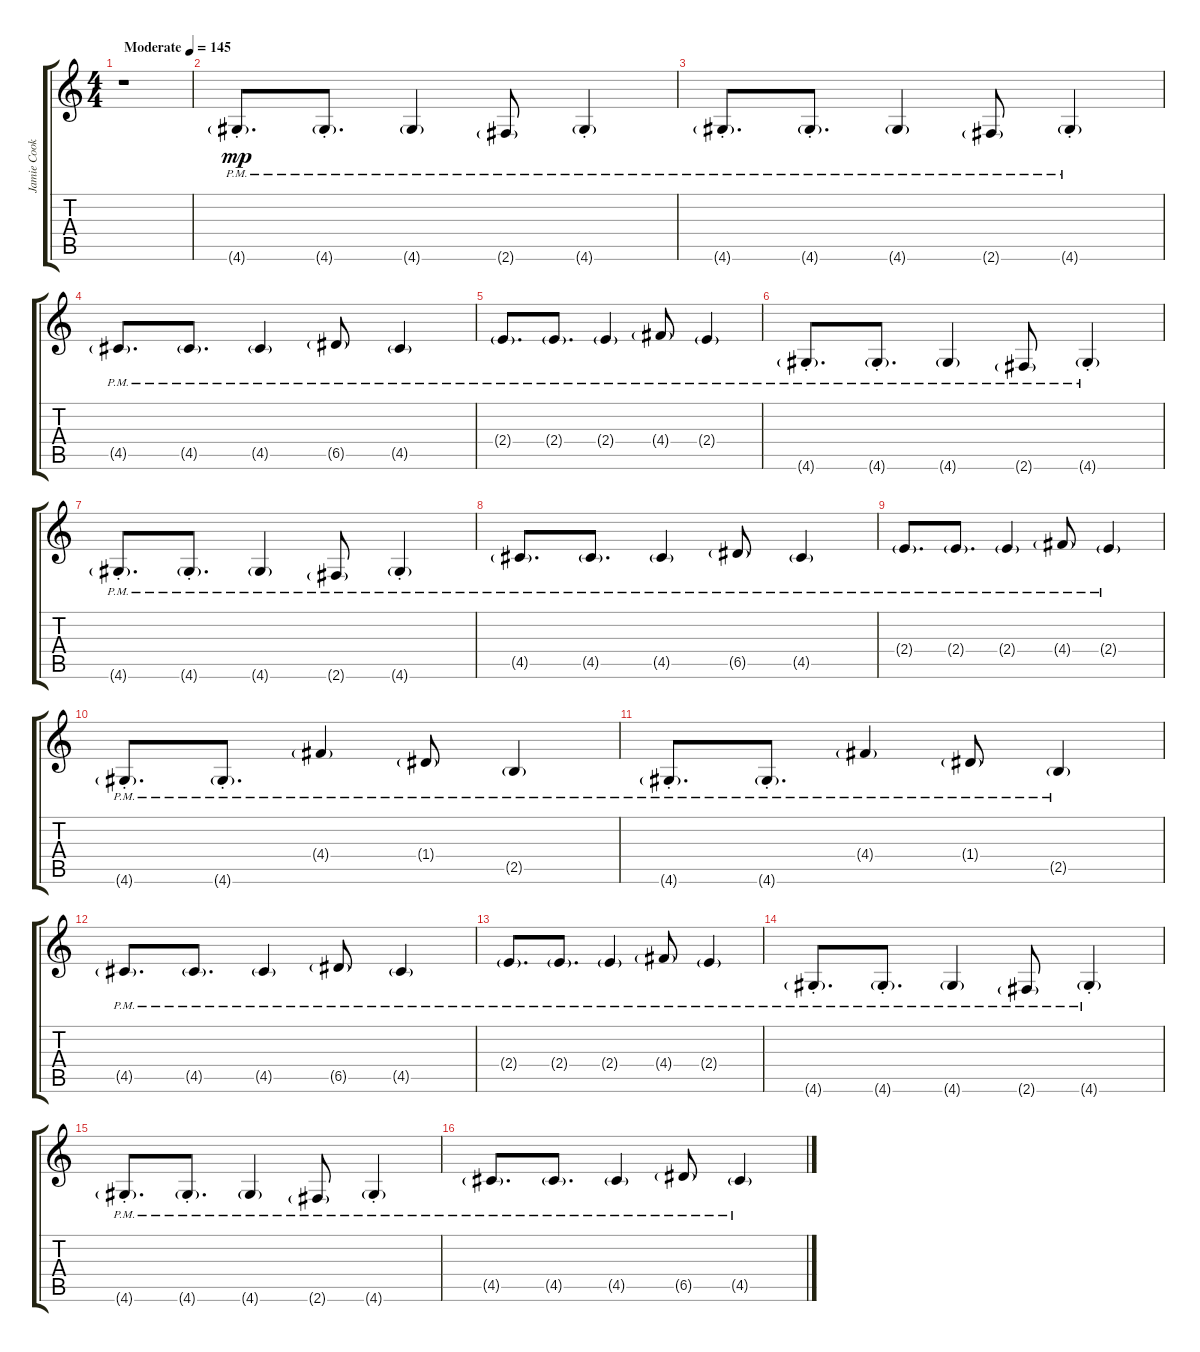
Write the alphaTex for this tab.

\track ("Jamie Cook - Rhythm" "Jamie Cook") {instrument overdrivenguitar}
\staff {score tabs}
\tuning (E4 B3 G3 D3 A2 E2) {hide}
\ts (4 4)
\tempo (145 "Moderate")
\clef g2
\ks c
r.1{dy mp instrument overdrivenguitar} |
4.6{g pm st}.8{d volume 6 instrument overdrivenguitar} 4.6{g pm st}.8{d} 4.6{g pm}.4 2.6{g pm}.8 4.6{g pm st}.4 |
4.6{g pm st}.8{d} 4.6{g pm st}.8{d} 4.6{g pm}.4 2.6{g pm}.8 4.6{g pm st}.4 |
4.5{g pm}.8{d} 4.5{g pm}.8{d} 4.5{g pm}.4 6.5{g pm}.8 4.5{g pm}.4 |
2.4{g pm}.8{d} 2.4{g pm}.8{d} 2.4{g pm}.4 4.4{g pm}.8 2.4{g pm}.4 |
4.6{g pm st}.8{d} 4.6{g pm st}.8{d} 4.6{g pm}.4 2.6{g pm}.8 4.6{g pm st}.4 |
4.6{g pm st}.8{d} 4.6{g pm st}.8{d} 4.6{g pm}.4 2.6{g pm}.8 4.6{g pm st}.4 |
4.5{g pm}.8{d} 4.5{g pm}.8{d} 4.5{g pm}.4 6.5{g pm}.8 4.5{g pm}.4 |
2.4{g pm}.8{d} 2.4{g pm}.8{d} 2.4{g pm}.4 4.4{g pm}.8 2.4{g pm}.4 |
4.6{g pm st}.8{d} 4.6{g pm st}.8{d} 4.4{g pm}.4 1.4{g pm}.8 2.5{g pm}.4 |
4.6{g pm st}.8{d} 4.6{g pm st}.8{d} 4.4{g pm}.4 1.4{g pm}.8 2.5{g pm}.4 |
4.5{g pm}.8{d} 4.5{g pm}.8{d} 4.5{g pm}.4 6.5{g pm}.8 4.5{g pm}.4 |
2.4{g pm}.8{d} 2.4{g pm}.8{d} 2.4{g pm}.4 4.4{g pm}.8 2.4{g pm}.4 |
4.6{g pm st}.8{d} 4.6{g pm st}.8{d} 4.6{g pm}.4 2.6{g pm}.8 4.6{g pm st}.4 |
4.6{g pm st}.8{d} 4.6{g pm st}.8{d} 4.6{g pm}.4 2.6{g pm}.8 4.6{g pm st}.4 |
4.5{g pm}.8{d} 4.5{g pm}.8{d} 4.5{g pm}.4 6.5{g pm}.8 4.5{g pm}.4
